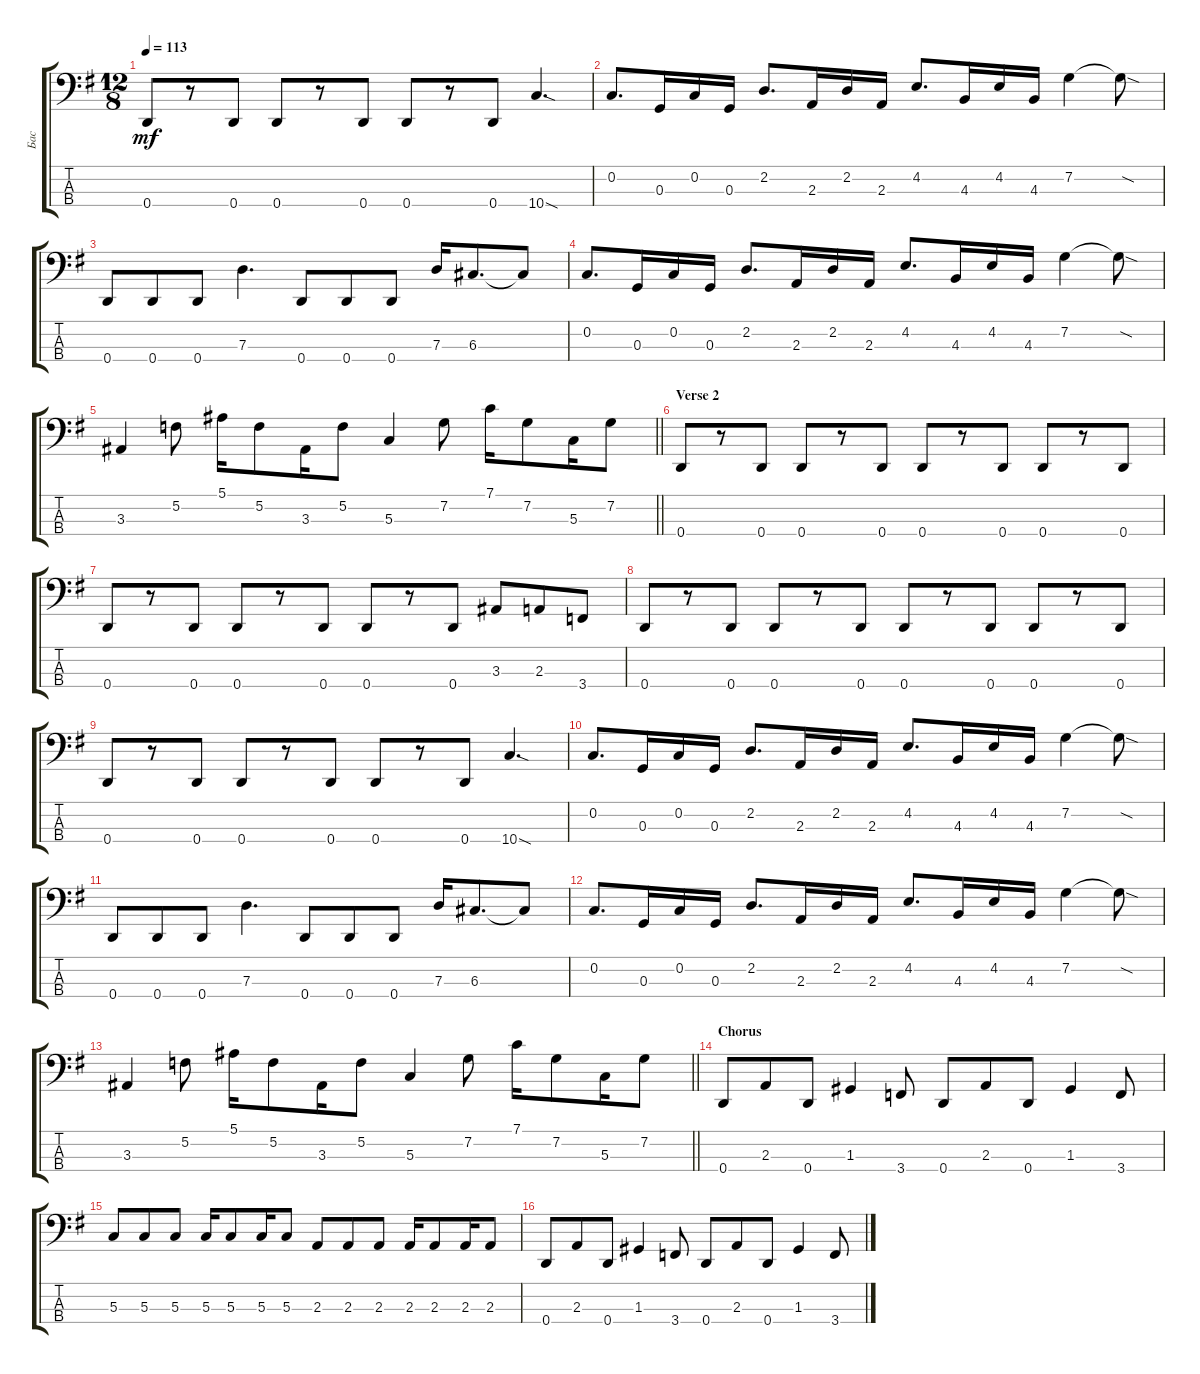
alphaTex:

\track ("Бас" "Бас") {instrument electricbassfinger}
\staff {score tabs}
\tuning (F2 C2 G1 D1) {hide}
\ts (12 8)
\tempo 113
\clef f4
\ks eminor
0.4.8{dy mf} r.8 0.4.8 0.4.8 r.8 0.4.8 0.4.8 r.8 0.4.8 10.4{sod}.4{d} |
0.2.8{d} 0.3.16 0.2.16 0.3.16 2.2.8{d} 2.3.16 2.2.16 2.3.16 4.2.8{d} 4.3.16 4.2.16 4.3.16 7.2.4 7.2{sod t}.8 |
0.4.8 0.4.8 0.4.8 7.3.4{d} 0.4.8 0.4.8 0.4.8 7.3.16 6.3.8{d} 6.3{t}.8 |
0.2.8{d} 0.3.16 0.2.16 0.3.16 2.2.8{d} 2.3.16 2.2.16 2.3.16 4.2.8{d} 4.3.16 4.2.16 4.3.16 7.2.4 7.2{sod t}.8 |
\barLineRight lightlight
3.3.4 5.2.8 5.1.16 5.2.8 3.3.16 5.2.8 5.3.4 7.2.8 7.1.16 7.2.8 5.3.16 7.2.8 |
\section ("" "Verse 2")
0.4.8 r.8 0.4.8 0.4.8 r.8 0.4.8 0.4.8 r.8 0.4.8 0.4.8 r.8 0.4.8 |
0.4.8 r.8 0.4.8 0.4.8 r.8 0.4.8 0.4.8 r.8 0.4.8 3.3.8 2.3.8 3.4.8 |
0.4.8 r.8 0.4.8 0.4.8 r.8 0.4.8 0.4.8 r.8 0.4.8 0.4.8 r.8 0.4.8 |
0.4.8 r.8 0.4.8 0.4.8 r.8 0.4.8 0.4.8 r.8 0.4.8 10.4{sod}.4{d} |
0.2.8{d} 0.3.16 0.2.16 0.3.16 2.2.8{d} 2.3.16 2.2.16 2.3.16 4.2.8{d} 4.3.16 4.2.16 4.3.16 7.2.4 7.2{sod t}.8 |
0.4.8 0.4.8 0.4.8 7.3.4{d} 0.4.8 0.4.8 0.4.8 7.3.16 6.3.8{d} 6.3{t}.8 |
0.2.8{d} 0.3.16 0.2.16 0.3.16 2.2.8{d} 2.3.16 2.2.16 2.3.16 4.2.8{d} 4.3.16 4.2.16 4.3.16 7.2.4 7.2{sod t}.8 |
\barLineRight lightlight
3.3.4 5.2.8 5.1.16 5.2.8 3.3.16 5.2.8 5.3.4 7.2.8 7.1.16 7.2.8 5.3.16 7.2.8 |
\section ("" "Chorus")
0.4.8 2.3.8 0.4.8 1.3.4 3.4.8 0.4.8 2.3.8 0.4.8 1.3.4 3.4.8 |
5.3.8 5.3.8 5.3.8 5.3.16 5.3.8 5.3.16 5.3.8 2.3.8 2.3.8 2.3.8 2.3.16 2.3.8 2.3.16 2.3.8 |
0.4.8 2.3.8 0.4.8 1.3.4 3.4.8 0.4.8 2.3.8 0.4.8 1.3.4 3.4.8
